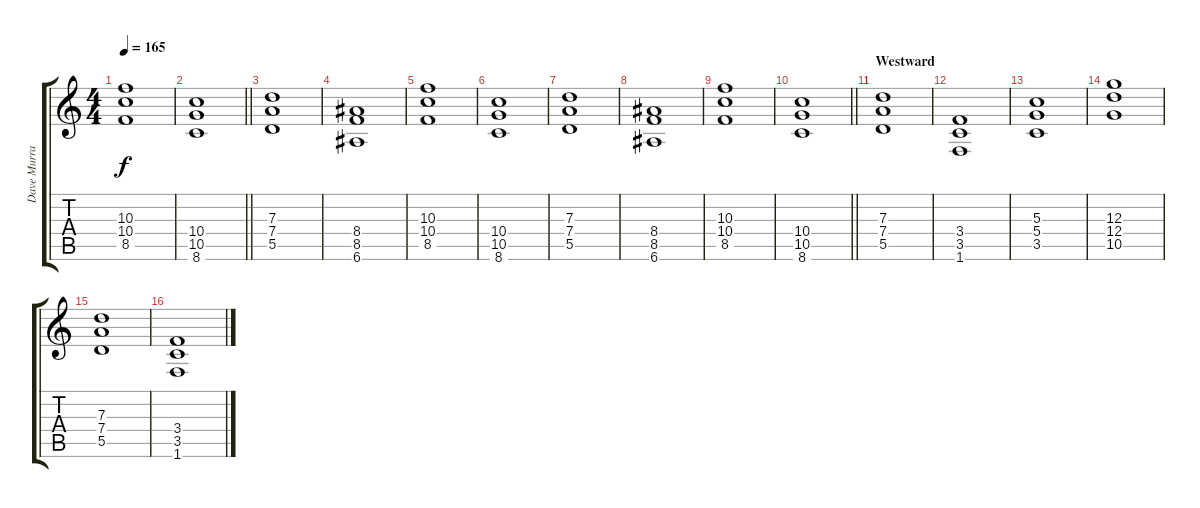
\track ("Dave Murray" "Dave Murra") {instrument acousticguitarsteel}
\staff {score tabs}
\tuning (E4 B3 G3 D3 A2 E2) {hide}
\ts (4 4)
\tempo 165
\clef g2
\ks c
(10.3 10.4 8.5).1{dy f} |
\barLineRight lightlight
(10.4 10.5 8.6).1 |
(7.3 7.4 5.5).1 |
(8.4 8.5 6.6).1 |
(10.3 10.4 8.5).1 |
(10.4 10.5 8.6).1 |
(7.3 7.4 5.5).1 |
(8.4 8.5 6.6).1 |
(10.3 10.4 8.5).1 |
\barLineRight lightlight
(10.4 10.5 8.6).1 |
\section ("" "Westward")
(7.3 7.4 5.5).1 |
(3.4 3.5 1.6).1 |
(5.3 5.4 3.5).1 |
(12.3 12.4 10.5).1 |
(7.3 7.4 5.5).1 |
(3.4 3.5 1.6).1
